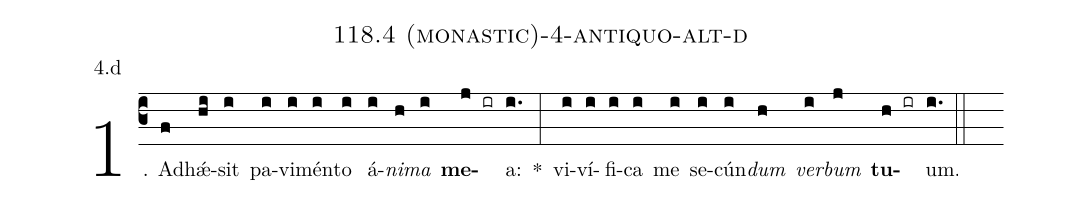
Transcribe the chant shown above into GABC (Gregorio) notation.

name: 118.4 (monastic)-4-antiquo-alt-d;
annotation: 4.d;
%%
(c3)1. Ad(f)hǽ(hi)sit(i) pa(i)vi(i)mén(i)to(i) á(i)<i>ni</i>(h)<i>ma</i>(i) <b>me</b>(j ir)a:(i.) *(:) vi(i)ví(i)fi(i)ca(i) me(i) se(i)cún(i)<i>dum</i>(h) <i>ver</i>(i)<i>bum</i>(j) <b>tu</b>(h ir)um.(i.) (::)
